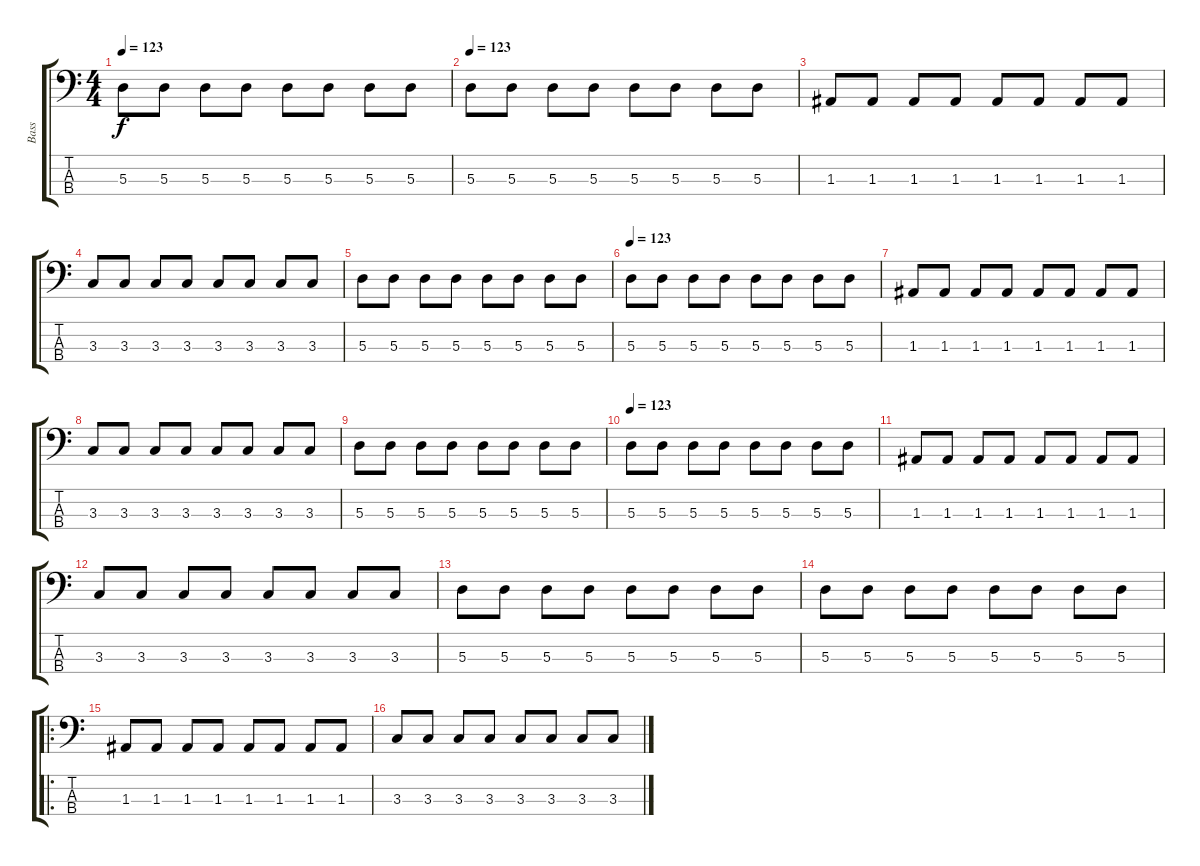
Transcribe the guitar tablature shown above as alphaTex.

\track ("Bass" "Bass") {instrument electricbassfinger}
\staff {score tabs}
\tuning (G2 D2 A1 E1) {hide}
\ts (4 4)
\tempo 123
\clef f4
\ks c
5.3.8{dy f} 5.3.8 5.3.8 5.3.8 5.3.8 5.3.8 5.3.8 5.3.8 |
\tempo 123
5.3.8 5.3.8 5.3.8 5.3.8 5.3.8 5.3.8 5.3.8 5.3.8 |
1.3.8 1.3.8 1.3.8 1.3.8 1.3.8 1.3.8 1.3.8 1.3.8 |
3.3.8 3.3.8 3.3.8 3.3.8 3.3.8 3.3.8 3.3.8 3.3.8 |
5.3.8 5.3.8 5.3.8 5.3.8 5.3.8 5.3.8 5.3.8 5.3.8 |
\tempo 123
5.3.8 5.3.8 5.3.8 5.3.8 5.3.8 5.3.8 5.3.8 5.3.8 |
1.3.8 1.3.8 1.3.8 1.3.8 1.3.8 1.3.8 1.3.8 1.3.8 |
3.3.8 3.3.8 3.3.8 3.3.8 3.3.8 3.3.8 3.3.8 3.3.8 |
5.3.8 5.3.8 5.3.8 5.3.8 5.3.8 5.3.8 5.3.8 5.3.8 |
\tempo 123
5.3.8 5.3.8 5.3.8 5.3.8 5.3.8 5.3.8 5.3.8 5.3.8 |
1.3.8 1.3.8 1.3.8 1.3.8 1.3.8 1.3.8 1.3.8 1.3.8 |
3.3.8 3.3.8 3.3.8 3.3.8 3.3.8 3.3.8 3.3.8 3.3.8 |
5.3.8 5.3.8 5.3.8 5.3.8 5.3.8 5.3.8 5.3.8 5.3.8 |
5.3.8 5.3.8 5.3.8 5.3.8 5.3.8 5.3.8 5.3.8 5.3.8 |
\ro
1.3.8 1.3.8 1.3.8 1.3.8 1.3.8 1.3.8 1.3.8 1.3.8 |
3.3.8 3.3.8 3.3.8 3.3.8 3.3.8 3.3.8 3.3.8 3.3.8
